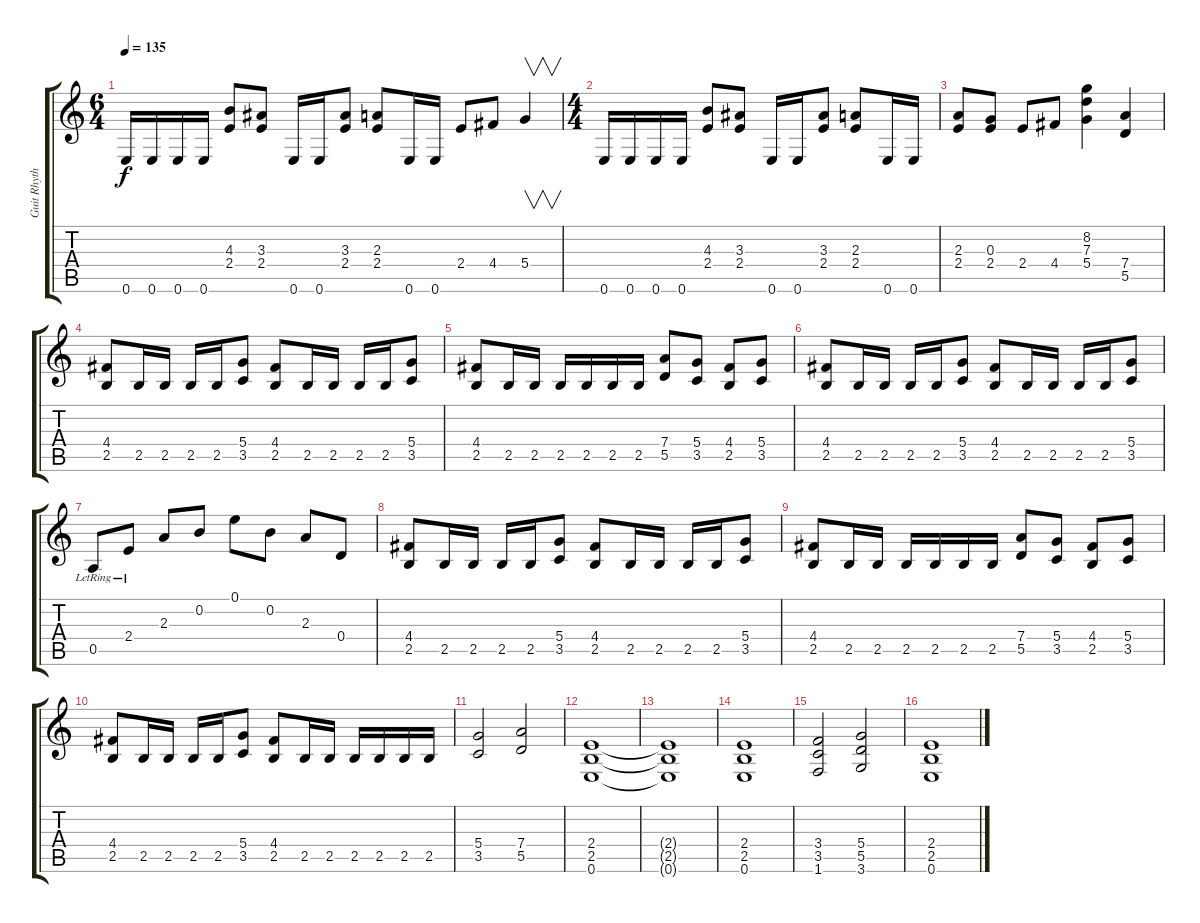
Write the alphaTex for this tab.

\track ("Guit Rhythm" "Guit Rhyth") {instrument distortionguitar}
\staff {score tabs}
\tuning (E4 B3 G3 D3 A2 E2) {hide}
\ts (6 4)
\tempo 135
\clef g2
\ks c
0.6.16{dy f} 0.6.16 0.6.16 0.6.16 (4.3 2.4).8 (3.3 2.4).8 0.6.16 0.6.16 (3.3 2.4).8 (2.3 2.4).8 0.6.16 0.6.16 2.4.8 4.4.8 5.4.4{v} |
\ts (4 4)
0.6.16 0.6.16 0.6.16 0.6.16 (4.3 2.4).8 (3.3 2.4).8 0.6.16 0.6.16 (3.3 2.4).8 (2.3 2.4).8 0.6.16 0.6.16 |
(2.3 2.4).8 (0.3 2.4).8 2.4.8 4.4.8 (8.2 7.3 5.4).4 (7.4 5.5).4 |
(4.4 2.5).8 2.5.16 2.5.16 2.5.16 2.5.16 (5.4 3.5).8 (4.4 2.5).8 2.5.16 2.5.16 2.5.16 2.5.16 (5.4 3.5).8 |
(4.4 2.5).8 2.5.16 2.5.16 2.5.16 2.5.16 2.5.16 2.5.16 (7.4 5.5).8 (5.4 3.5).8 (4.4 2.5).8 (5.4 3.5).8 |
(4.4 2.5).8 2.5.16 2.5.16 2.5.16 2.5.16 (5.4 3.5).8 (4.4 2.5).8 2.5.16 2.5.16 2.5.16 2.5.16 (5.4 3.5).8 |
0.5{lr}.8 2.4{lr}.8 2.3.8 0.2.8 0.1.8 0.2.8 2.3.8 0.4.8 |
(4.4 2.5).8 2.5.16 2.5.16 2.5.16 2.5.16 (5.4 3.5).8 (4.4 2.5).8 2.5.16 2.5.16 2.5.16 2.5.16 (5.4 3.5).8 |
(4.4 2.5).8 2.5.16 2.5.16 2.5.16 2.5.16 2.5.16 2.5.16 (7.4 5.5).8 (5.4 3.5).8 (4.4 2.5).8 (5.4 3.5).8 |
(4.4 2.5).8 2.5.16 2.5.16 2.5.16 2.5.16 (5.4 3.5).8 (4.4 2.5).8 2.5.16 2.5.16 2.5.16 2.5.16 2.5.16 2.5.16 |
(5.4 3.5).2 (7.4 5.5).2 |
(2.4 2.5 0.6).1 |
(2.4{t} 2.5{t} 0.6{t}).1 |
(2.4 2.5 0.6).1 |
(3.4 3.5 1.6).2 (5.4 5.5 3.6).2 |
(2.4 2.5 0.6).1
